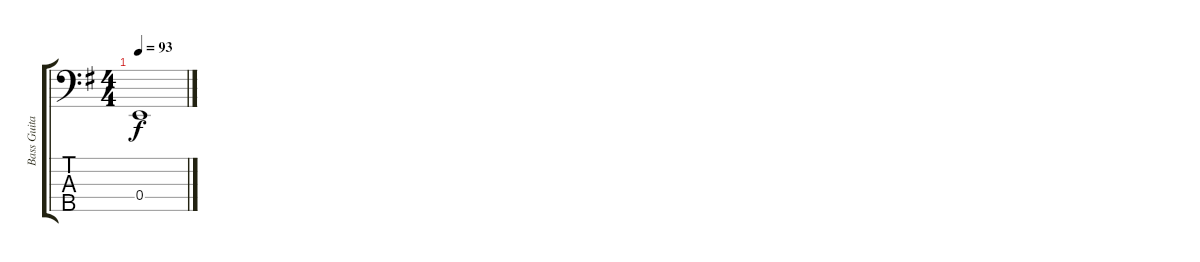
\track ("Bass Guitar - Arjen Lucassen" "Bass Guita") {instrument electricbassfinger}
\staff {score tabs}
\tuning (G2 D2 A1 E1 B0) {hide}
\ts (4 4)
\tempo 93
\clef f4
\ks eminor
0.4{t}.1{dy f}
